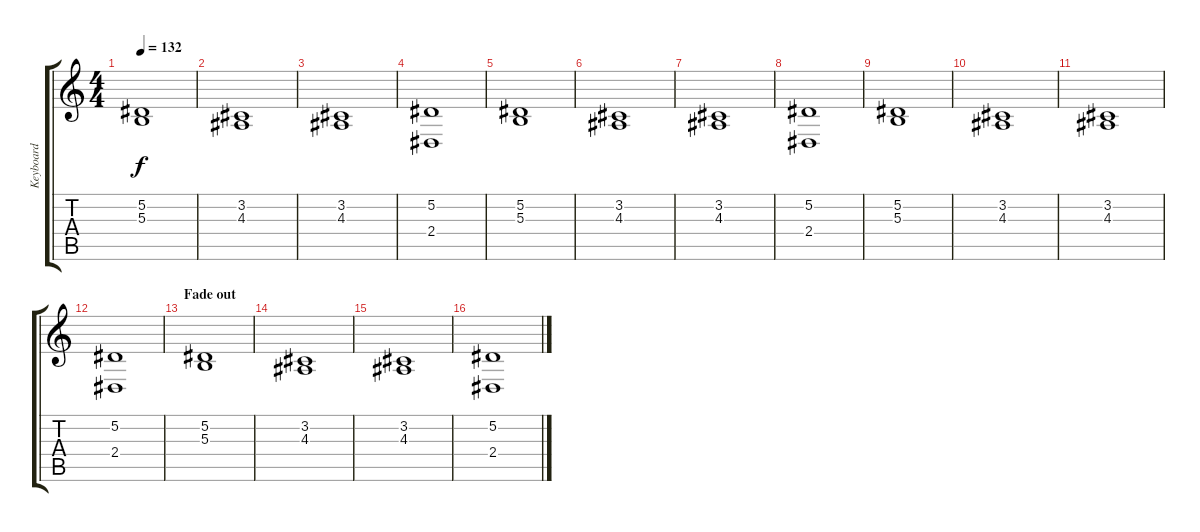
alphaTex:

\track ("Keyboard" "Keyboard") {instrument stringensemble1}
\staff {score tabs}
\tuning (Eb4 Bb3 Gb3 Db3 Ab2 Eb2) {hide}
\ts (4 4)
\tempo 132
\clef g2
\ks c
(5.2 5.3).1{dy f} |
(3.2 4.3).1 |
(3.2 4.3).1 |
(5.2 2.4).1 |
(5.2 5.3).1 |
(3.2 4.3).1 |
(3.2 4.3).1 |
(5.2 2.4).1 |
(5.2 5.3).1 |
(3.2 4.3).1 |
(3.2 4.3).1 |
(5.2 2.4).1 |
\section ("" "Fade out")
(5.2 5.3).1{volume 10} |
(3.2 4.3).1 |
(3.2 4.3).1{volume 8} |
(5.2 2.4).1
